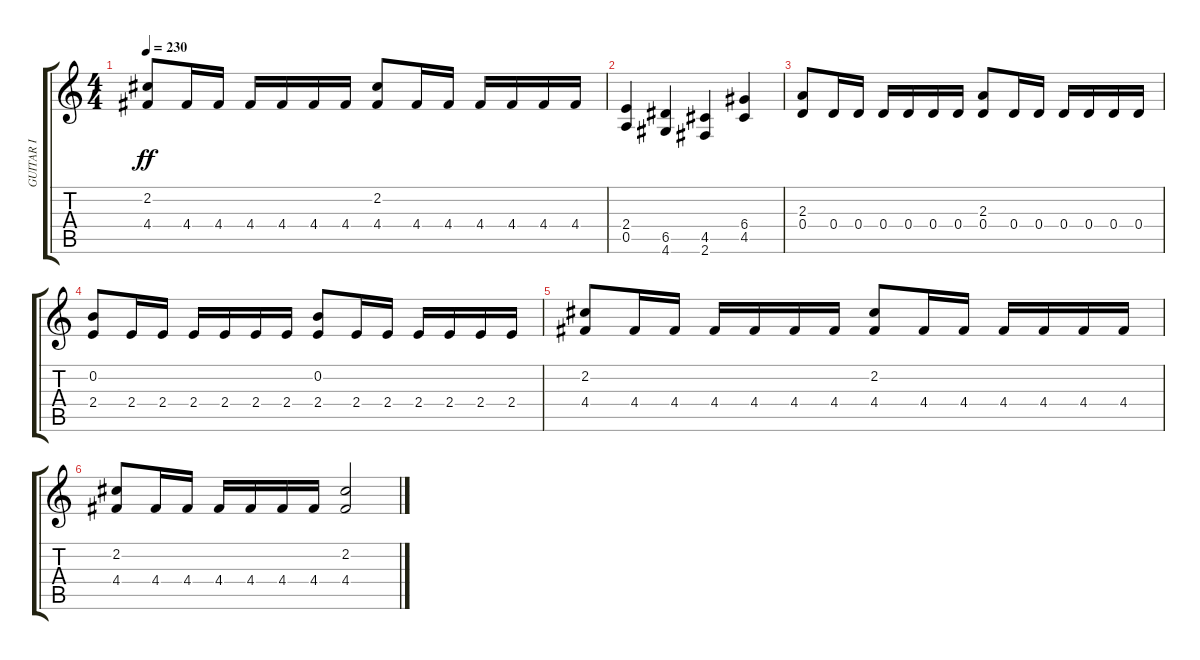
\track ("GUITAR I" "GUITAR I") {instrument distortionguitar}
\staff {score tabs}
\tuning (E4 B3 G3 D3 A2 E2) {hide}
\ts (4 4)
\tempo 230
\clef g2
\ks c
(2.2 4.4).8{dy ff} 4.4.16 4.4.16 4.4.16 4.4.16 4.4.16 4.4.16 (2.2 4.4).8 4.4.16 4.4.16 4.4.16 4.4.16 4.4.16 4.4.16 |
(2.4 0.5).4 (6.5 4.6).4 (4.5 2.6).4 (6.4 4.5).4 |
(2.3 0.4).8 0.4.16 0.4.16 0.4.16 0.4.16 0.4.16 0.4.16 (2.3 0.4).8 0.4.16 0.4.16 0.4.16 0.4.16 0.4.16 0.4.16 |
(0.2 2.4).8 2.4.16 2.4.16 2.4.16 2.4.16 2.4.16 2.4.16 (0.2 2.4).8 2.4.16 2.4.16 2.4.16 2.4.16 2.4.16 2.4.16 |
(2.2 4.4).8 4.4.16 4.4.16 4.4.16 4.4.16 4.4.16 4.4.16 (2.2 4.4).8 4.4.16 4.4.16 4.4.16 4.4.16 4.4.16 4.4.16 |
(2.2 4.4).8 4.4.16 4.4.16 4.4.16 4.4.16 4.4.16 4.4.16 (2.2 4.4).2
